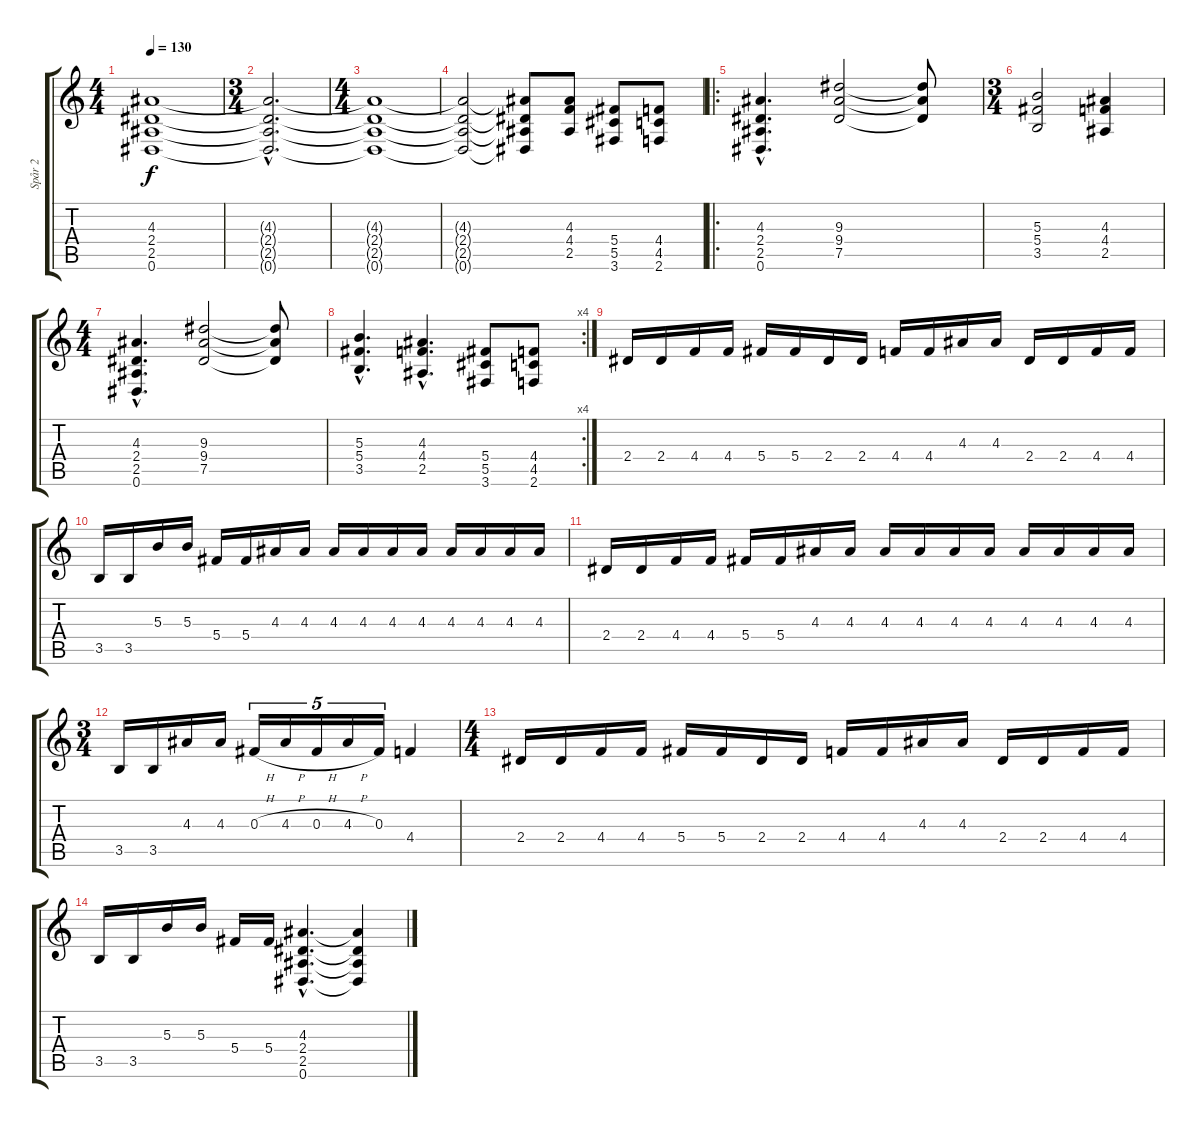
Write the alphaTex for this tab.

\track ("Spår 2" "Spår 2") {instrument distortionguitar}
\staff {score tabs}
\tuning (Eb4 Bb3 Gb3 Db3 Ab2 Eb2) {hide}
\ts (4 4)
\tempo 130
\clef g2
\ks c
(4.3 2.4 2.5 0.6).1{dy f} |
\ts (3 4)
(4.3{hac t} 2.4{hac t} 2.5{hac t} 0.6{hac t}).2{d} |
\ts (4 4)
(4.3{t} 2.4{t} 2.5{t} 0.6{t}).1 |
(4.3{t} 2.4{t} 2.5{t} 0.6{t}).2 (4.3{t} 2.4{t} 2.5{t} 0.6{t}).8 (4.3 4.4 2.5).8 (5.4 5.5 3.6).8 (4.4 4.5 2.6).8 |
\ro
(4.3{hac} 2.4{hac} 2.5{hac} 0.6{hac}).4{d} (9.3 9.4 7.5).2 (9.3{t} 9.4{t} 7.5{t}).8 |
\ts (3 4)
(5.3 5.4 3.5).2 (4.3 4.4 2.5).4 |
\ts (4 4)
(4.3{hac} 2.4{hac} 2.5{hac} 0.6{hac}).4{d} (9.3 9.4 7.5).2 (9.3{t} 9.4{t} 7.5{t}).8 |
\rc 4
(5.3{hac} 5.4{hac} 3.5{hac}).4{d} (4.3{hac} 4.4{hac} 2.5{hac}).4{d} (5.4 5.5 3.6).8 (4.4 4.5 2.6).8 |
2.4.16 2.4.16 4.4.16 4.4.16 5.4.16 5.4.16 2.4.16 2.4.16 4.4.16 4.4.16 4.3.16 4.3.16 2.4.16 2.4.16 4.4.16 4.4.16 |
3.5.16 3.5.16 5.3.16 5.3.16 5.4.16 5.4.16 4.3.16 4.3.16 4.3.16 4.3.16 4.3.16 4.3.16 4.3.16 4.3.16 4.3.16 4.3.16 |
2.4.16 2.4.16 4.4.16 4.4.16 5.4.16 5.4.16 4.3.16 4.3.16 4.3.16 4.3.16 4.3.16 4.3.16 4.3.16 4.3.16 4.3.16 4.3.16 |
\ts (3 4)
3.5.16 3.5.16 4.3.16 4.3.16 0.3{h}.16{tu (5 4)} 4.3{h}.16{tu (5 4)} 0.3{h}.16{tu (5 4)} 4.3{h}.16{tu (5 4)} 0.3.16{tu (5 4)} 4.4.4 |
\ts (4 4)
2.4.16 2.4.16 4.4.16 4.4.16 5.4.16 5.4.16 2.4.16 2.4.16 4.4.16 4.4.16 4.3.16 4.3.16 2.4.16 2.4.16 4.4.16 4.4.16 |
3.5.16 3.5.16 5.3.16 5.3.16 5.4.16 5.4.16 (4.3{hac} 2.4{hac} 2.5{hac} 0.6{hac}).4{d} (4.3{t} 2.4{t} 2.5{t} 0.6{t}).4
